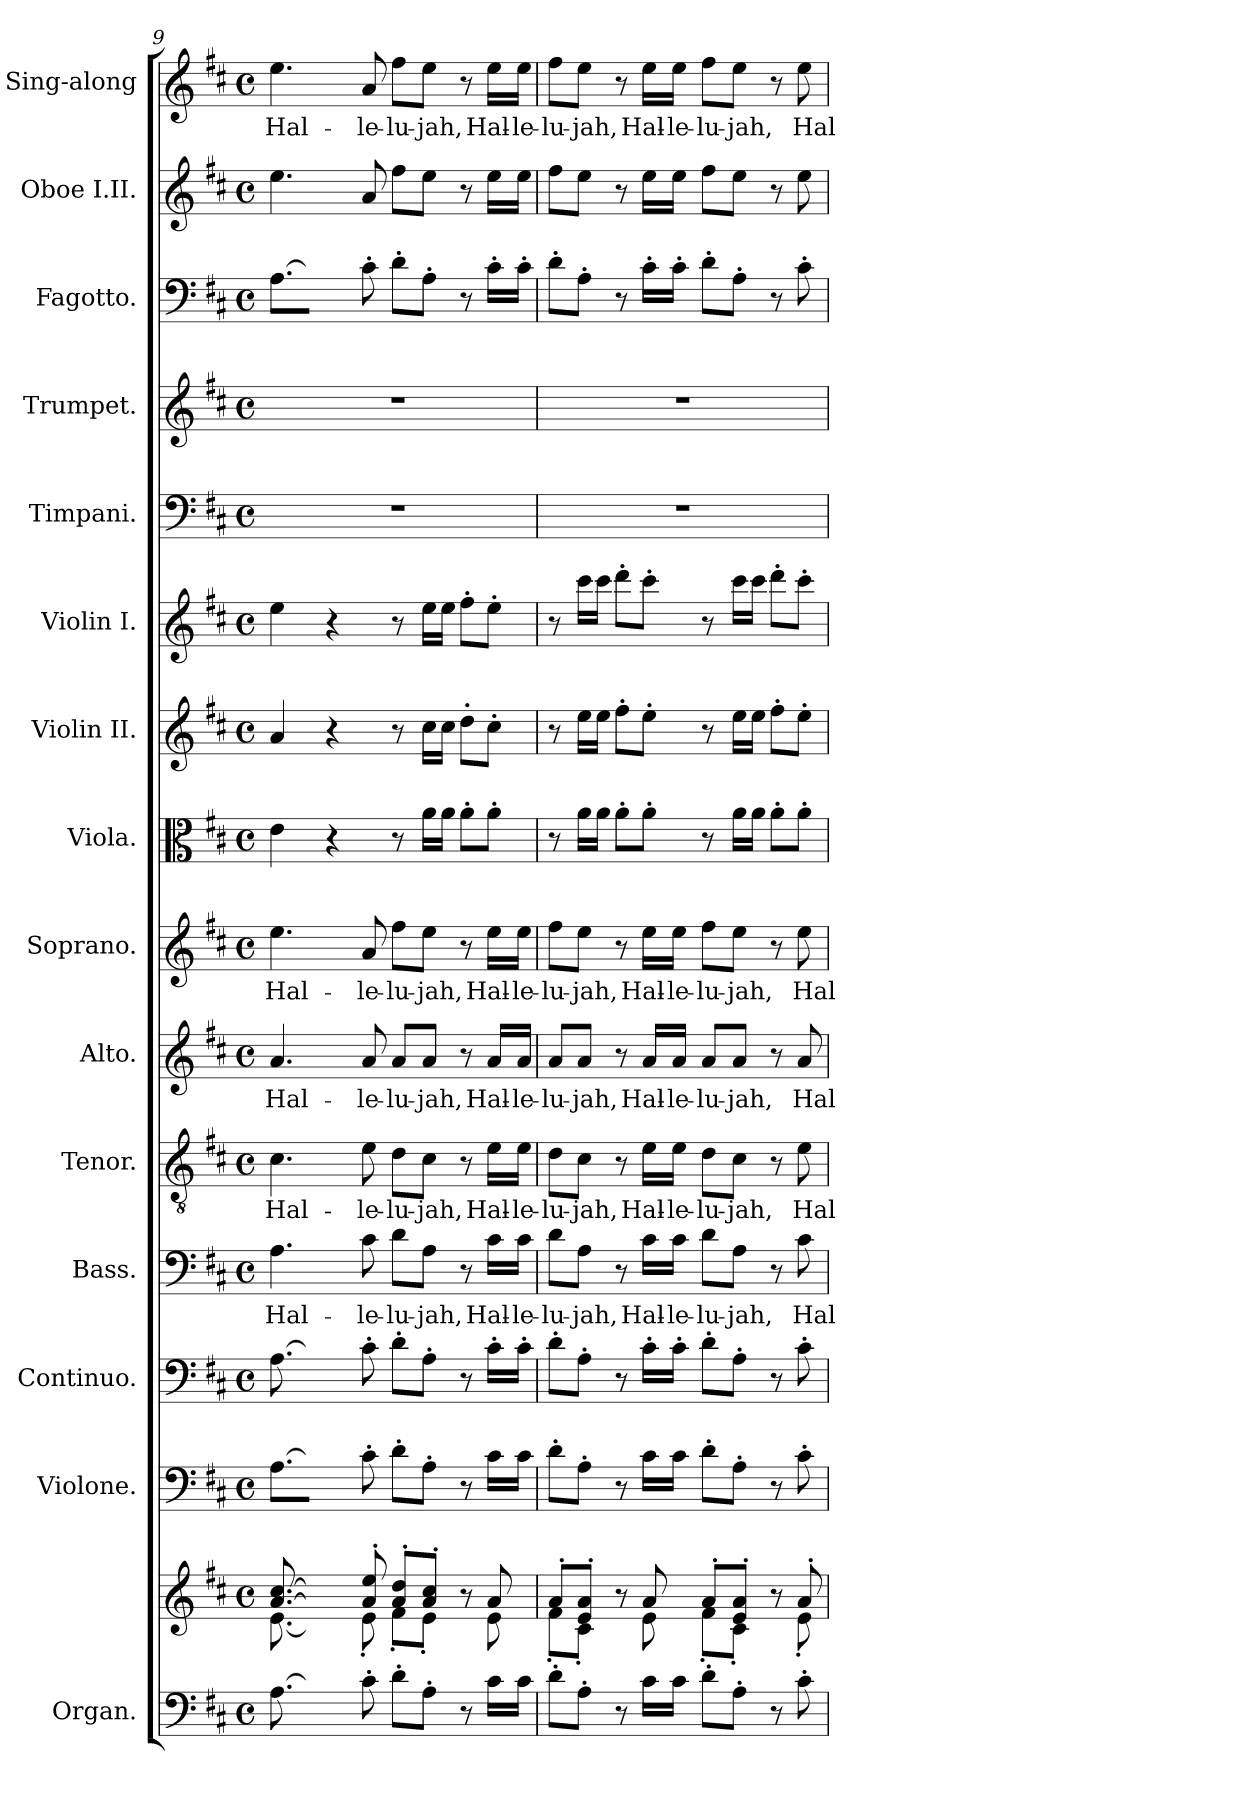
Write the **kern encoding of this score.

**kern	**kern	**text	**kern	**kern	**kern	**text	**kern	**text	**kern	**text	**kern	**text	**kern	**kern	**kern	**kern	**kern	**kern	**kern	**kern	**text
*part15	*part15	*part15	*part14	*part13	*part12	*part12	*part11	*part11	*part10	*part10	*part9	*part9	*part8	*part7	*part6	*part5	*part4	*part3	*part2	*part1	*part1
*staff16	*staff15	*staff15	*staff14	*staff13	*staff12	*staff12	*staff11	*staff11	*staff10	*staff10	*staff9	*staff9	*staff8	*staff7	*staff6	*staff5	*staff4	*staff3	*staff2	*staff1	*staff1
*I"Organ.	*	*	*I"Violone.	*I"Continuo.	*I"Bass.	*	*I"Tenor.	*	*I"Alto.	*	*I"Soprano.	*	*I"Viola.	*I"Violin II.	*I"Violin I.	*I"Timpani.	*I"Trumpet.	*I"Fagotto.	*I"Oboe I.II.	*I"Sing-along	*
*	*	*	*	*	*	*	*	*	*	*	*	*	*	*	*	*I'Timp	*I'Tpt	*	*I'Ob	*	*
*clefF4	*clefG2	*	*clefF4	*clefF4	*clefF4	*	*clefGv2	*	*clefG2	*	*clefG2	*	*clefC3	*clefG2	*clefG2	*clefF4	*clefG2	*clefF4	*clefG2	*clefG2	*
*	*	*	*ITrd7c12	*	*	*	*	*	*	*	*	*	*	*	*	*	*	*	*	*	*
*k[f#c#]	*k[f#c#]	*	*k[f#c#]	*k[f#c#]	*k[f#c#]	*	*k[f#c#]	*	*k[f#c#]	*	*k[f#c#]	*	*k[f#c#]	*k[f#c#]	*k[f#c#]	*k[f#c#]	*k[f#c#]	*k[f#c#]	*k[f#c#]	*k[f#c#]	*
*M4/4	*M4/4	*	*M4/4	*M4/4	*M4/4	*	*M4/4	*	*M4/4	*	*M4/4	*	*M4/4	*M4/4	*M4/4	*M4/4	*M4/4	*M4/4	*M4/4	*M4/4	*
*met(c)	*met(c)	*	*met(c)	*met(c)	*met(c)	*	*met(c)	*	*met(c)	*	*met(c)	*	*met(c)	*met(c)	*met(c)	*met(c)	*met(c)	*met(c)	*met(c)	*met(c)	*
=9	=9	=9	=9	=9	=9	=9	=9	=9	=9	=9	=9	=9	=9	=9	=9	=9	=9	=9	=9	=9	=9
*	*^	*	*	*	*	*	*	*	*	*	*	*	*	*	*	*	*	*	*	*	*
!	!	!	!LO:LY:b	!	!	!	!LO:LY:b	!	!LO:LY:b	!	!LO:LY:b	!	!LO:LY:b	!	!	!	!	!	!	!	!	!LO:LY:b
[8.A\	[8.a!/ [8.cc#!/	[8.e!\	.	[8.AA\L	[8.A\	4.A\	Hal-	4.c#\	Hal-	4.a/	Hal-	4.ee\	Hal-	4e\	4a/	4ee\	1r	1r	[8.A\L	4.ee\	4.ee\	Hal-
8A\yy]	8a!\yy] 8cc#!\yy]	8e!/yy]	.	8AA\Jyy]	8A\yy]	.	.	.	.	.	.	.	.	.	.	.	.	.	8A\Jyy]	.	.	.
.	.	.	.	.	.	.	.	.	.	.	.	.	.	4r	4r	4r	.	.	.	.	.	.
16ryy	16ryy	16ryy	.	16ryy	16ryy	.	.	.	.	.	.	.	.	.	.	.	.	.	16ryy	.	.	.
!	!	!	!	!	!	!	!LO:LY:b	!	!LO:LY:b	!	!LO:LY:b	!	!LO:LY:b	!	!	!	!	!	!	!	!	!LO:LY:b
8c#'\	8a!/' 8ee!/'	8e'!\	.	8C#'\	8c#'\	8c#\	-le-	8e\	-le-	8a/	-le-	8a/	-le-	.	.	.	.	.	8c#'\	8a/	8a/	-le-
!	!	!	!	!	!	!	!LO:LY:b	!	!LO:LY:b	!	!LO:LY:b	!	!LO:LY:b	!	!	!	!	!	!	!	!	!LO:LY:b
8d'\L	8a!/' 8dd!/'L	8f#'!\L	.	8D'\L	8d'\L	8d\L	-lu-	8d\L	-lu-	8a/L	-lu-	8ff#\L	-lu-	8r	8r	8r	.	.	8d'\L	8ff#\L	8ff#\L	-lu-
!	!	!	!	!	!	!	!LO:LY:b	!	!LO:LY:b	!	!LO:LY:b	!	!LO:LY:b	!	!	!	!	!	!	!	!	!LO:LY:b
8A'\J	8a!/' 8cc#!/'J	8e'!\J	.	8AA'\J	8A'\J	8A\J	-jah,	8c#\J	-jah,	8a/J	-jah,	8ee\J	-jah,	16a\LL	16cc#\LL	16ee\LL	.	.	8A'\J	8ee\J	8ee\J	-jah,
.	.	.	.	.	.	.	.	.	.	.	.	.	.	16a\JJ	16cc#\JJ	16ee\JJ	.	.	.	.	.	.
8r	8r	8ryy	.	8r	8r	8r	.	8r	.	8r	.	8r	.	8a'\L	8dd'\L	8ff#'\L	.	.	8r	8r	8r	.
!	!	!	!	!	!	!	!LO:LY:b	!	!LO:LY:b	!	!LO:LY:b	!	!LO:LY:b	!	!	!	!	!	!	!	!	!LO:LY:b
16c#\LL	8a!/	8e!\	.	16C#\LL	16c#'\LL	16c#\LL	Hal-	16e\LL	Hal-	16a/LL	Hal-	16ee\LL	Hal-	8a'\J	8cc#'\J	8ee'\J	.	.	16c#'\LL	16ee\LL	16ee\LL	Hal-
!	!	!	!	!	!	!	!LO:LY:b	!	!LO:LY:b	!	!LO:LY:b	!	!LO:LY:b	!	!	!	!	!	!	!	!	!LO:LY:b
16c#\JJ	.	.	.	16C#\JJ	16c#'\JJ	16c#\JJ	-le-	16e\JJ	-le-	16a/JJ	-le-	16ee\JJ	-le-	.	.	.	.	.	16c#'\JJ	16ee\JJ	16ee\JJ	-le-
!!LO:PB:g=z
=10	=10	=10	=10	=10	=10	=10	=10	=10	=10	=10	=10	=10	=10	=10	=10	=10	=10	=10	=10	=10	=10	=10
!	!	!	!	!	!	!	!LO:LY:b	!	!LO:LY:b	!	!LO:LY:b	!	!LO:LY:b	!	!	!	!	!	!	!	!	!LO:LY:b
8d'\L	8a'!/L	8f#'!\L	.	8D'\L	8d'\L	8d\L	-lu-	8d\L	-lu-	8a/L	-lu-	8ff#\L	-lu-	8r	8r	8r	1r	1r	8d'\L	8ff#\L	8ff#\L	-lu-
!	!	!	!	!	!	!	!LO:LY:b	!	!LO:LY:b	!	!LO:LY:b	!	!LO:LY:b	!	!	!	!	!	!	!	!	!LO:LY:b
8A'\J	8e!/' 8a!/'J	8c#'!\J	.	8AA'\J	8A'\J	8A\J	-jah,	8c#\J	-jah,	8a/J	-jah,	8ee\J	-jah,	16a\LL	16ee\LL	16ccc#\LL	.	.	8A'\J	8ee\J	8ee\J	-jah,
.	.	.	.	.	.	.	.	.	.	.	.	.	.	16a\JJ	16ee\JJ	16ccc#\JJ	.	.	.	.	.	.
8r	8r	8ryy	.	8r	8r	8r	.	8r	.	8r	.	8r	.	8a'\L	8ff#'\L	8ddd'\L	.	.	8r	8r	8r	.
!	!	!	!	!	!	!	!LO:LY:b	!	!LO:LY:b	!	!LO:LY:b	!	!LO:LY:b	!	!	!	!	!	!	!	!	!LO:LY:b
16c#\LL	8a!/	8e!\	.	16C#\LL	16c#'\LL	16c#\LL	Hal-	16e\LL	Hal-	16a/LL	Hal-	16ee\LL	Hal-	8a'\J	8ee'\J	8ccc#'\J	.	.	16c#'\LL	16ee\LL	16ee\LL	Hal-
!	!	!	!	!	!	!	!LO:LY:b	!	!LO:LY:b	!	!LO:LY:b	!	!LO:LY:b	!	!	!	!	!	!	!	!	!LO:LY:b
16c#\JJ	.	.	.	16C#\JJ	16c#'\JJ	16c#\JJ	-le-	16e\JJ	-le-	16a/JJ	-le-	16ee\JJ	-le-	.	.	.	.	.	16c#'\JJ	16ee\JJ	16ee\JJ	-le-
!	!	!	!	!	!	!	!LO:LY:b	!	!LO:LY:b	!	!LO:LY:b	!	!LO:LY:b	!	!	!	!	!	!	!	!	!LO:LY:b
8d'\L	8a'!/L	8f#'!\L	.	8D'\L	8d'\L	8d\L	-lu-	8d\L	-lu-	8a/L	-lu-	8ff#\L	-lu-	8r	8r	8r	.	.	8d'\L	8ff#\L	8ff#\L	-lu-
!	!	!	!	!	!	!	!LO:LY:b	!	!LO:LY:b	!	!LO:LY:b	!	!LO:LY:b	!	!	!	!	!	!	!	!	!LO:LY:b
8A'\J	8e!/' 8a!/'J	8c#'!\J	.	8AA'\J	8A'\J	8A\J	-jah,	8c#\J	-jah,	8a/J	-jah,	8ee\J	-jah,	16a\LL	16ee\LL	16ccc#\LL	.	.	8A'\J	8ee\J	8ee\J	-jah,
.	.	.	.	.	.	.	.	.	.	.	.	.	.	16a\JJ	16ee\JJ	16ccc#\JJ	.	.	.	.	.	.
8r	8r	8ryy	.	8r	8r	8r	.	8r	.	8r	.	8r	.	8a'\L	8ff#'\L	8ddd'\L	.	.	8r	8r	8r	.
!	!	!	!	!	!	!	!LO:LY:b	!	!LO:LY:b	!	!LO:LY:b	!	!LO:LY:b	!	!	!	!	!	!	!	!	!LO:LY:b
8c#'\	8a'!/	8e'!\	.	8C#'\	8c#'\	8c#\	Hal-	8e\	Hal-	8a/	Hal-	8ee\	Hal-	8a'\J	8ee'\J	8ccc#'\J	.	.	8c#'\	8ee\	8ee\	Hal-
*	*v	*v	*	*	*	*	*	*	*	*	*	*	*	*	*	*	*	*	*	*	*	*
=	=	=	=	=	=	=	=	=	=	=	=	=	=	=	=	=	=	=	=	=	=
*-	*-	*-	*-	*-	*-	*-	*-	*-	*-	*-	*-	*-	*-	*-	*-	*-	*-	*-	*-	*-	*-
